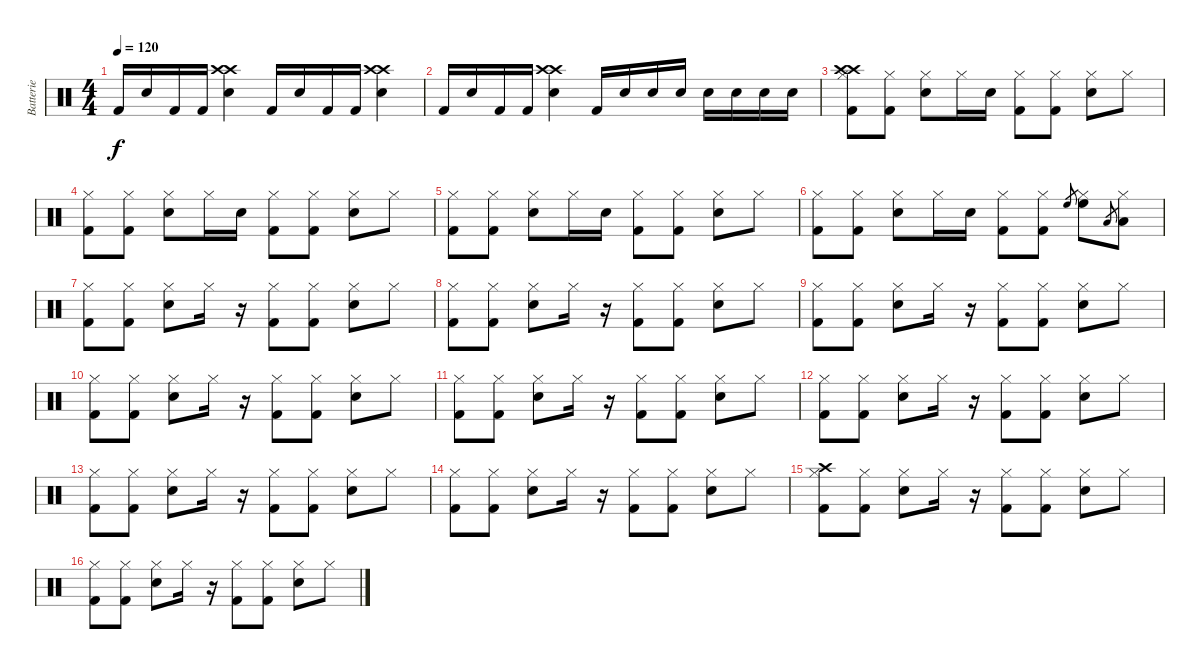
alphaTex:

\track ("Batterie" "Batterie") {instrument percussion}
\staff {score}
\articulation defaults
\ts (4 4)
\tempo 120
\clef neutral
\ks c "Kick (hit) 2".16{dy f} "Electric Snare (hit)".16 "Kick (hit) 2".16 "Kick (hit) 2".16
("Crash high (hit)" "Crash high (hit)" "Electric Snare (hit)").4 "Kick (hit) 2".16 "Electric Snare (hit)".16 "Kick (hit) 2".16 "Kick (hit) 2".16 ("Crash high (hit)" "Crash high (hit)" "Electric Snare (hit)").4 |
"Kick (hit) 2".16 "Electric Snare (hit)".16 "Kick (hit) 2".16 "Kick (hit) 2".16 ("Crash high (hit)" "Crash high (hit)" "Electric Snare (hit)").4 "Kick (hit) 2".16 "Electric Snare (hit)".16 "Electric Snare (hit)".16 "Electric Snare (hit)".16 "Electric Snare (hit)".16 "Electric Snare (hit)".16 "Electric Snare (hit)".16 "Electric Snare (hit)".16 |
("Hi-Hat (closed)" "Crash high (hit)" "Crash high (hit)" "Kick (hit) 2").8 ("Hi-Hat (closed)" "Kick (hit) 2").8 ("Hi-Hat (closed)" "Electric Snare (hit)").8 "Hi-Hat (closed)".16 "Electric Snare (hit)".16 ("Hi-Hat (closed)" "Kick (hit) 2").8 ("Hi-Hat (closed)" "Kick (hit) 2").8 ("Hi-Hat (closed)" "Electric Snare (hit)").8 "Hi-Hat (closed)".8 |
("Hi-Hat (closed)" "Kick (hit) 2").8 ("Hi-Hat (closed)" "Kick (hit) 2").8 ("Hi-Hat (closed)" "Electric Snare (hit)").8 "Hi-Hat (closed)".16 "Electric Snare (hit)".16 ("Hi-Hat (closed)" "Kick (hit) 2").8 ("Hi-Hat (closed)" "Kick (hit) 2").8 ("Hi-Hat (closed)" "Electric Snare (hit)").8 "Hi-Hat (closed)".8 |
("Hi-Hat (closed)" "Kick (hit) 2").8 ("Hi-Hat (closed)" "Kick (hit) 2").8 ("Hi-Hat (closed)" "Electric Snare (hit)").8 "Hi-Hat (closed)".16 "Electric Snare (hit)".16 ("Hi-Hat (closed)" "Kick (hit) 2").8 ("Hi-Hat (closed)" "Kick (hit) 2").8 ("Hi-Hat (closed)" "Electric Snare (hit)").8 "Hi-Hat (closed)".8 |
("Hi-Hat (closed)" "Kick (hit) 2").8 ("Hi-Hat (closed)" "Kick (hit) 2").8 ("Hi-Hat (closed)" "Electric Snare (hit)").8 "Hi-Hat (closed)".16 "Electric Snare (hit)".16 ("Hi-Hat (closed)" "Kick (hit) 2").8 ("Hi-Hat (closed)" "Kick (hit) 2").8 "High Floor Tom (hit)".8{gr} ("Hi-Hat (closed)" "High Floor Tom (hit)").8 "Low Floor Tom (hit)".8{gr} ("Hi-Hat (closed)" "Low Floor Tom (hit)").8 |
("Hi-Hat (closed)" "Kick (hit) 2").8 ("Hi-Hat (closed)" "Kick (hit) 2").8 ("Hi-Hat (closed)" "Electric Snare (hit)").8 "Hi-Hat (closed)".16 r.16 ("Hi-Hat (closed)" "Kick (hit) 2").8 ("Hi-Hat (closed)" "Kick (hit) 2").8 ("Hi-Hat (closed)" "Electric Snare (hit)").8 "Hi-Hat (closed)".8 |
("Hi-Hat (closed)" "Kick (hit) 2").8 ("Hi-Hat (closed)" "Kick (hit) 2").8 ("Hi-Hat (closed)" "Electric Snare (hit)").8 "Hi-Hat (closed)".16 r.16 ("Hi-Hat (closed)" "Kick (hit) 2").8 ("Hi-Hat (closed)" "Kick (hit) 2").8 ("Hi-Hat (closed)" "Electric Snare (hit)").8 "Hi-Hat (closed)".8 |
("Hi-Hat (closed)" "Kick (hit) 2").8 ("Hi-Hat (closed)" "Kick (hit) 2").8 ("Hi-Hat (closed)" "Electric Snare (hit)").8 "Hi-Hat (closed)".16 r.16 ("Hi-Hat (closed)" "Kick (hit) 2").8 ("Hi-Hat (closed)" "Kick (hit) 2").8 ("Hi-Hat (closed)" "Electric Snare (hit)").8 "Hi-Hat (closed)".8 |
("Hi-Hat (closed)" "Kick (hit) 2").8 ("Hi-Hat (closed)" "Kick (hit) 2").8 ("Hi-Hat (closed)" "Electric Snare (hit)").8 "Hi-Hat (closed)".16 r.16 ("Hi-Hat (closed)" "Kick (hit) 2").8 ("Hi-Hat (closed)" "Kick (hit) 2").8 ("Hi-Hat (closed)" "Electric Snare (hit)").8 "Hi-Hat (closed)".8 |
("Hi-Hat (closed)" "Kick (hit) 2").8 ("Hi-Hat (closed)" "Kick (hit) 2").8 ("Hi-Hat (closed)" "Electric Snare (hit)").8 "Hi-Hat (closed)".16 r.16 ("Hi-Hat (closed)" "Kick (hit) 2").8 ("Hi-Hat (closed)" "Kick (hit) 2").8 ("Hi-Hat (closed)" "Electric Snare (hit)").8 "Hi-Hat (closed)".8 |
("Hi-Hat (closed)" "Kick (hit) 2").8 ("Hi-Hat (closed)" "Kick (hit) 2").8 ("Hi-Hat (closed)" "Electric Snare (hit)").8 "Hi-Hat (closed)".16 r.16 ("Hi-Hat (closed)" "Kick (hit) 2").8 ("Hi-Hat (closed)" "Kick (hit) 2").8 ("Hi-Hat (closed)" "Electric Snare (hit)").8 "Hi-Hat (closed)".8 |
("Hi-Hat (closed)" "Kick (hit) 2").8 ("Hi-Hat (closed)" "Kick (hit) 2").8 ("Hi-Hat (closed)" "Electric Snare (hit)").8 "Hi-Hat (closed)".16 r.16 ("Hi-Hat (closed)" "Kick (hit) 2").8 ("Hi-Hat (closed)" "Kick (hit) 2").8 ("Hi-Hat (closed)" "Electric Snare (hit)").8 "Hi-Hat (closed)".8 |
("Hi-Hat (closed)" "Kick (hit) 2").8 ("Hi-Hat (closed)" "Kick (hit) 2").8 ("Hi-Hat (closed)" "Electric Snare (hit)").8 "Hi-Hat (closed)".16 r.16 ("Hi-Hat (closed)" "Kick (hit) 2").8 ("Hi-Hat (closed)" "Kick (hit) 2").8 ("Hi-Hat (closed)" "Electric Snare (hit)").8 "Hi-Hat (closed)".8 |
("Hi-Hat (closed)" "Crash high (hit)" "Kick (hit) 2").8 ("Hi-Hat (closed)" "Kick (hit) 2").8 ("Hi-Hat (closed)" "Electric Snare (hit)").8 "Hi-Hat (closed)".16 r.16 ("Hi-Hat (closed)" "Kick (hit) 2").8 ("Hi-Hat (closed)" "Kick (hit) 2").8 ("Hi-Hat (closed)" "Electric Snare (hit)").8 "Hi-Hat (closed)".8 |
("Hi-Hat (closed)" "Kick (hit) 2").8 ("Hi-Hat (closed)" "Kick (hit) 2").8 ("Hi-Hat (closed)" "Electric Snare (hit)").8 "Hi-Hat (closed)".16 r.16 ("Hi-Hat (closed)" "Kick (hit) 2").8 ("Hi-Hat (closed)" "Kick (hit) 2").8 ("Hi-Hat (closed)" "Electric Snare (hit)").8 "Hi-Hat (closed)".8
